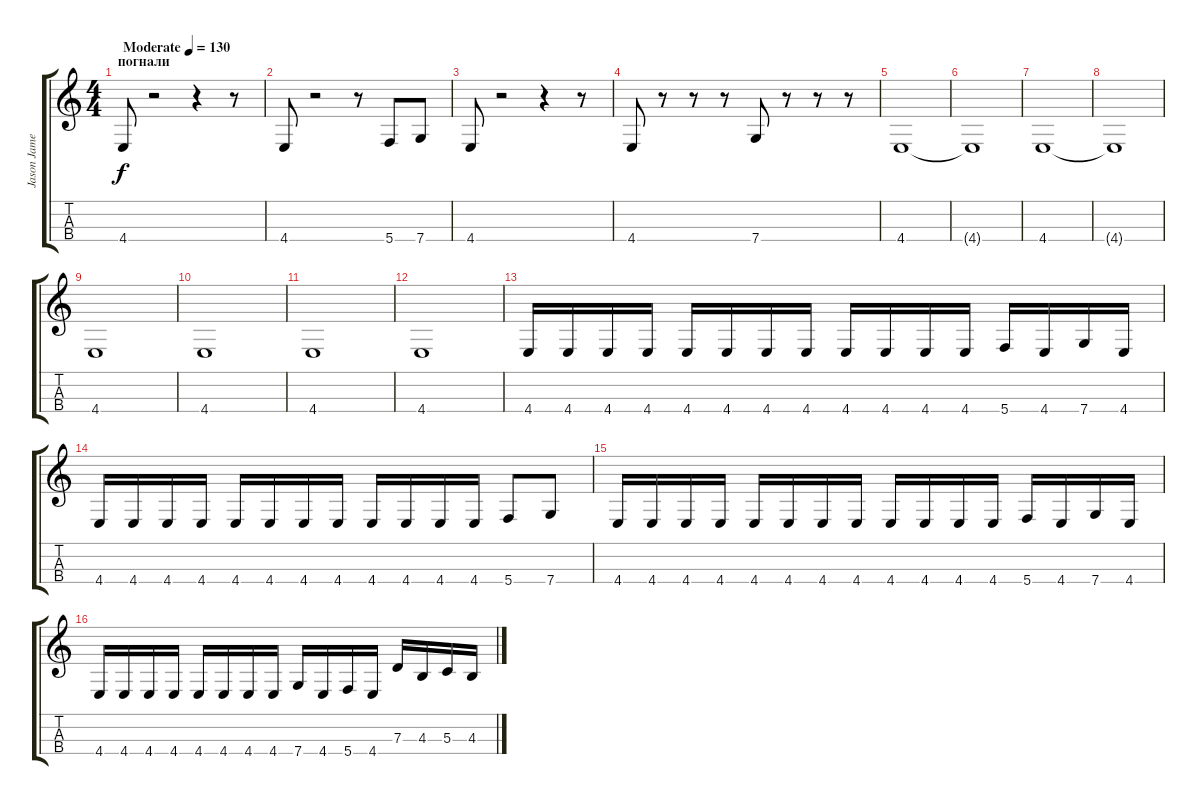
\track ("Jason James " "Jason Jame") {instrument electricbasspick}
\staff {score tabs}
\tuning (F3 C3 G2 C2) {hide}
\ts (4 4)
\section ("" "погнали")
\tempo (130 "Moderate")
\clef g2
\ks c
4.4.8{dy f instrument electricbasspick} r.2 r.4 r.8 |
4.4.8 r.2 r.8 5.4.8 7.4.8 |
4.4.8 r.2 r.4 r.8 |
4.4.8 r.8 r.8 r.8 7.4.8 r.8 r.8 r.8 |
4.4.1 |
4.4{t}.1 |
4.4.1 |
4.4{t}.1 |
4.4.1 |
4.4.1 |
4.4.1 |
4.4.1 |
4.4.16 4.4.16 4.4.16 4.4.16 4.4.16 4.4.16 4.4.16 4.4.16 4.4.16 4.4.16 4.4.16 4.4.16 5.4.16 4.4.16 7.4.16 4.4.16 |
4.4.16 4.4.16 4.4.16 4.4.16 4.4.16 4.4.16 4.4.16 4.4.16 4.4.16 4.4.16 4.4.16 4.4.16 5.4.8 7.4.8 |
4.4.16 4.4.16 4.4.16 4.4.16 4.4.16 4.4.16 4.4.16 4.4.16 4.4.16 4.4.16 4.4.16 4.4.16 5.4.16 4.4.16 7.4.16 4.4.16 |
4.4.16 4.4.16 4.4.16 4.4.16 4.4.16 4.4.16 4.4.16 4.4.16 7.4.16 4.4.16 5.4.16 4.4.16 7.3.16 4.3.16 5.3.16 4.3.16
